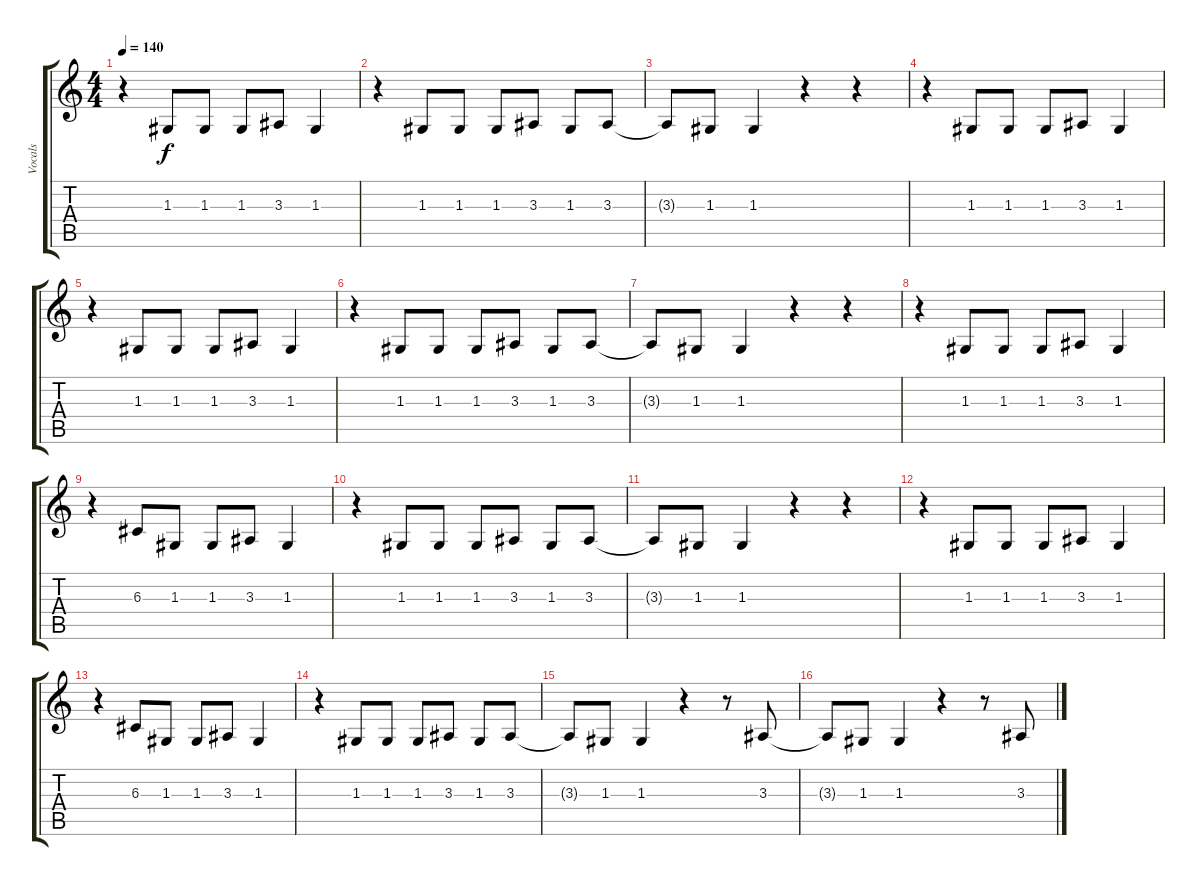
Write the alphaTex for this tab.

\track ("Vocals" "Vocals") {instrument clarinet}
\staff {score tabs}
\tuning (E4 B3 G3 D3 A2 E2) {hide}
\ts (4 4)
\tempo 140
\clef g2
\ks c
r.4{dy f} 1.3.8 1.3.8 1.3.8 3.3.8 1.3.4 |
r.4 1.3.8 1.3.8 1.3.8 3.3.8 1.3.8 3.3.8 |
3.3{t}.8 1.3.8 1.3.4 r.4 r.4 |
r.4 1.3.8 1.3.8 1.3.8 3.3.8 1.3.4 |
r.4 1.3.8 1.3.8 1.3.8 3.3.8 1.3.4 |
r.4 1.3.8 1.3.8 1.3.8 3.3.8 1.3.8 3.3.8 |
3.3{t}.8 1.3.8 1.3.4 r.4 r.4 |
r.4 1.3.8 1.3.8 1.3.8 3.3.8 1.3.4 |
r.4 6.3.8 1.3.8 1.3.8 3.3.8 1.3.4 |
r.4 1.3.8 1.3.8 1.3.8 3.3.8 1.3.8 3.3.8 |
3.3{t}.8 1.3.8 1.3.4 r.4 r.4 |
r.4 1.3.8 1.3.8 1.3.8 3.3.8 1.3.4 |
r.4 6.3.8 1.3.8 1.3.8 3.3.8 1.3.4 |
r.4 1.3.8 1.3.8 1.3.8 3.3.8 1.3.8 3.3.8 |
3.3{t}.8 1.3.8 1.3.4 r.4 r.8 3.3.8 |
3.3{t}.8 1.3.8 1.3.4 r.4 r.8 3.3.8
